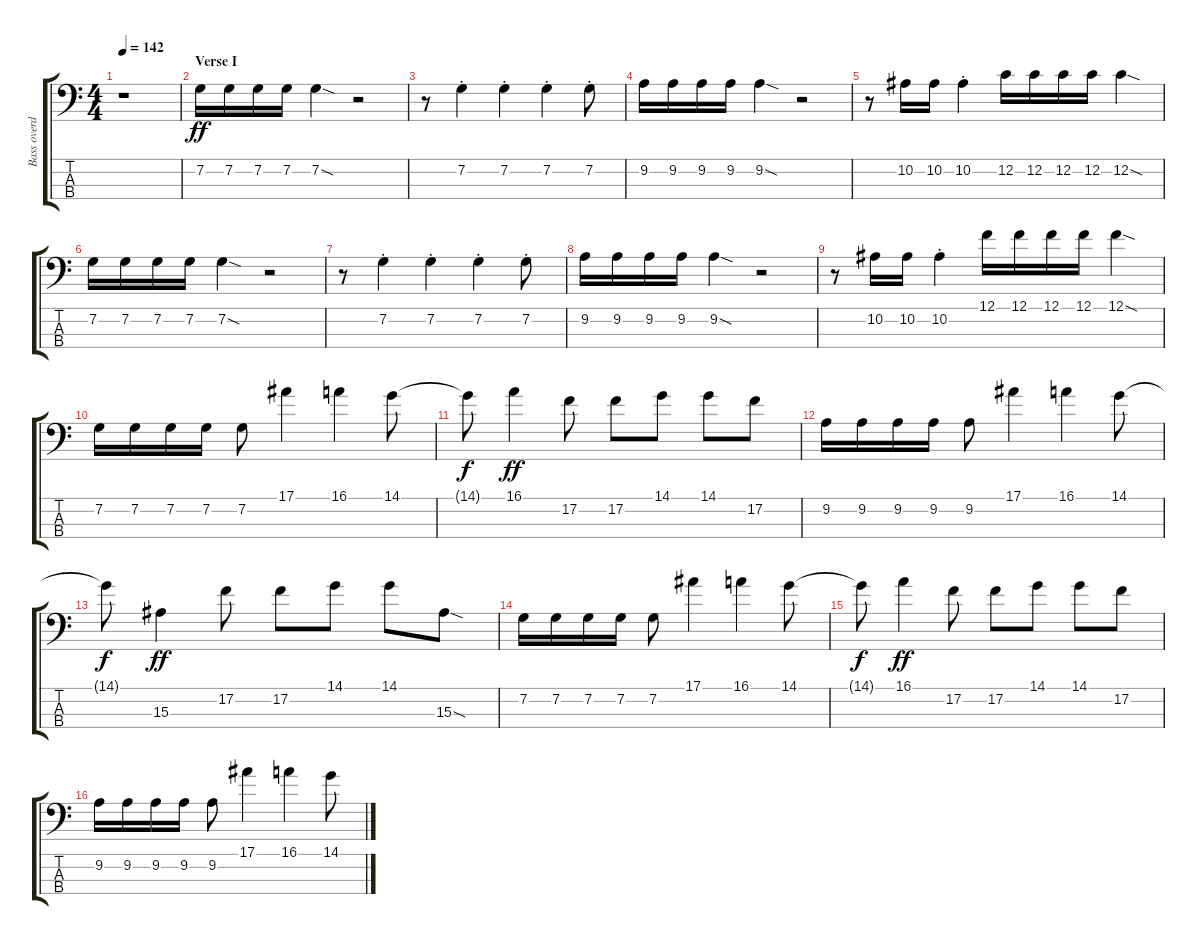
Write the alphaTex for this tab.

\track ("Bass overdub" "Bass overd") {instrument distortionguitar}
\staff {score tabs}
\tuning (F2 C2 G1 D1) {hide}
\ts (4 4)
\tempo 142
\clef f4
\ks c
r.1{dy ff instrument distortionguitar} |
\section ("" "Verse I")
7.2.16 7.2.16 7.2.16 7.2.16 7.2{sod}.4 r.2 |
r.8 7.2{st}.4 7.2{st}.4 7.2{st}.4 7.2{st}.8 |
9.2.16 9.2.16 9.2.16 9.2.16 9.2{sod}.4 r.2 |
r.8 10.2.16 10.2.16 10.2{st}.4 12.2.16 12.2.16 12.2.16 12.2.16 12.2{sod}.4 |
7.2.16 7.2.16 7.2.16 7.2.16 7.2{sod}.4 r.2 |
r.8 7.2{st}.4 7.2{st}.4 7.2{st}.4 7.2{st}.8 |
9.2.16 9.2.16 9.2.16 9.2.16 9.2{sod}.4 r.2 |
r.8 10.2.16 10.2.16 10.2{st}.4 12.1.16 12.1.16 12.1.16 12.1.16 12.1{sod}.4 |
7.2.16 7.2.16 7.2.16 7.2.16 7.2.8 17.1.4 16.1.4 14.1.8 |
14.1{t}.8{dy f} 16.1.4{dy ff} 17.2.8 17.2.8 14.1.8 14.1.8 17.2.8 |
9.2.16 9.2.16 9.2.16 9.2.16 9.2.8 17.1.4 16.1.4 14.1.8 |
14.1{t}.8{dy f} 15.3.4{dy ff} 17.2.8 17.2.8 14.1.8 14.1.8 15.3{sod}.8 |
7.2.16 7.2.16 7.2.16 7.2.16 7.2.8 17.1.4 16.1.4 14.1.8 |
14.1{t}.8{dy f} 16.1.4{dy ff} 17.2.8 17.2.8 14.1.8 14.1.8 17.2.8 |
9.2.16 9.2.16 9.2.16 9.2.16 9.2.8 17.1.4 16.1.4 14.1.8
